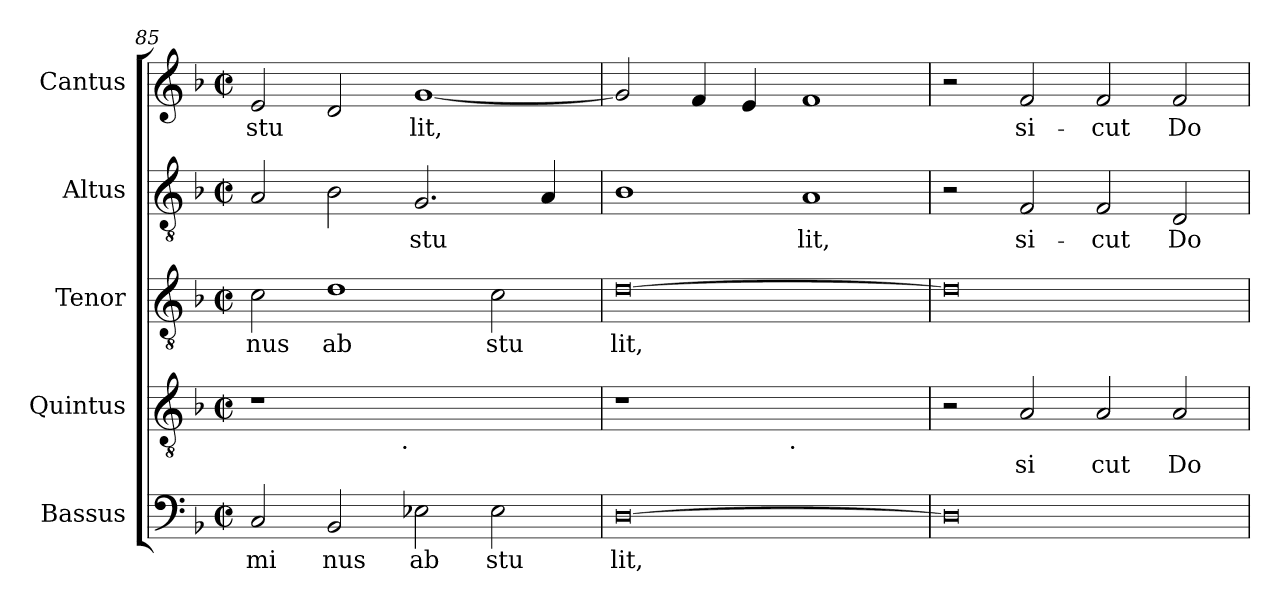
**kern	**text	**kern	**text	**kern	**text	**kern	**text	**kern	**text
*part5	*part5	*part4	*part4	*part3	*part3	*part2	*part2	*part1	*part1
*staff5	*staff5	*staff4	*staff4	*staff3	*staff3	*staff2	*staff2	*staff1	*staff1
*I"Bassus	*	*I"Quintus	*	*I"Tenor	*	*I"Altus	*	*I"Cantus	*
*clefF4	*	*clefGv2	*	*clefGv2	*	*clefGv2	*	*clefG2	*
*k[b-]	*	*k[b-]	*	*k[b-]	*	*k[b-]	*	*k[b-]	*
*F:	*	*F:	*	*F:	*	*F:	*	*F:	*
*M2/2	*	*M2/2	*	*M2/2	*	*M2/2	*	*M2/2	*
*met(c|)	*	*met(c|)	*	*met(c|)	*	*met(c|)	*	*met(c|)	*
=85	=85	=85	=85	=85	=85	=85	=85	=85	=85
!	!LO:LY:b:cj	!	!	!	!LO:LY:b:cj	!	!LO:LY:b:cj	!	!LO:LY:b:cj
*	*	*^	*	*	*	*	*	*	*
2C/	mi	1r	2ryy	.	2c\	nus	2A/	--	2e/	-stu-
!	!LO:LY:b:cj	!	!	!	!	!LO:LY:b:cj	!	!LO:LY:b:cj	!	!LO:LY:b:cj
2BB-/	nus	.	4...ryy	.	1d	ab	2B-\	--	2d/	--
!	!	!	!LO:TX:b:t=.	!	!	!	!	!	!	!
.	.	.	1ryy	.	.	.	.	.	.	.
!	!LO:LY:b:cj	!	!	!	!	!	!	!LO:LY:b:cj	!	!LO:LY:b:cj
2E-\	ab	1ryy	.	.	.	.	2.G/	-stu-	[<1g	-lit,
!	!LO:LY:b:cj	!	!	!	!	!LO:LY:b:cj	!	!	!	!
2E-\	stu	.	.	.	2c\	stu	.	.	.	.
!	!	!	!	!	!	!	!	!LO:LY:b:cj	!	!
.	.	.	.	.	.	.	4A/	--	.	.
.	.	.	32ryy	.	.	.	.	.	.	.
=86	=86	=86	=86	=86	=86	=86	=86	=86	=86	=86
!	!LO:LY:b:cj	!	!	!	!	!LO:LY:b:cj	!	!LO:LY:b:cj	!	!LO:LY:b:cj
[>0D	lit,	1r	2ryy	.	[>0d	lit,	1B-	--	2g/]	.
!	!	!	!	!	!	!	!	!	!	!LO:LY:b:cj
.	.	.	4...ryy	.	.	.	.	.	4f/	.
!	!	!	!	!	!	!	!	!	!	!LO:LY:b:cj
.	.	.	.	.	.	.	.	.	4e/	.
!	!	!	!LO:TX:b:t=.	!	!	!	!	!	!	!
.	.	.	1ryy	.	.	.	.	.	.	.
!	!	!	!	!	!	!	!	!LO:LY:b:cj	!	!LO:LY:b:cj
.	.	1ryy	.	.	.	.	1A	-lit,	1f	.
.	.	.	32ryy	.	.	.	.	.	.	.
=87	=87	=87	=87	=87	=87	=87	=87	=87	=87	=87
!	!LO:LY:b:cj	!	!	!	!	!LO:LY:b:cj	!	!	!	!
*	*	*v	*v	*	*	*	*	*	*	*
0D]	.	2r	.	0d]	.	2r	.	2r	.
!	!	!	!LO:LY:b:cj	!	!	!	!LO:LY:b:cj	!	!LO:LY:b:cj
.	.	2A/	si	.	.	2F/	si-	2f/	si-
!	!	!	!LO:LY:b:cj	!	!	!	!LO:LY:b:cj	!	!LO:LY:b:cj
.	.	2A/	cut	.	.	2F/	-cut	2f/	-cut
!	!	!	!LO:LY:b:cj	!	!	!	!LO:LY:b:cj	!	!LO:LY:b:cj
.	.	2A/	Do	.	.	2D/	Do-	2f/	Do-
=	=	=	=	=	=	=	=	=	=
*-	*-	*-	*-	*-	*-	*-	*-	*-	*-
